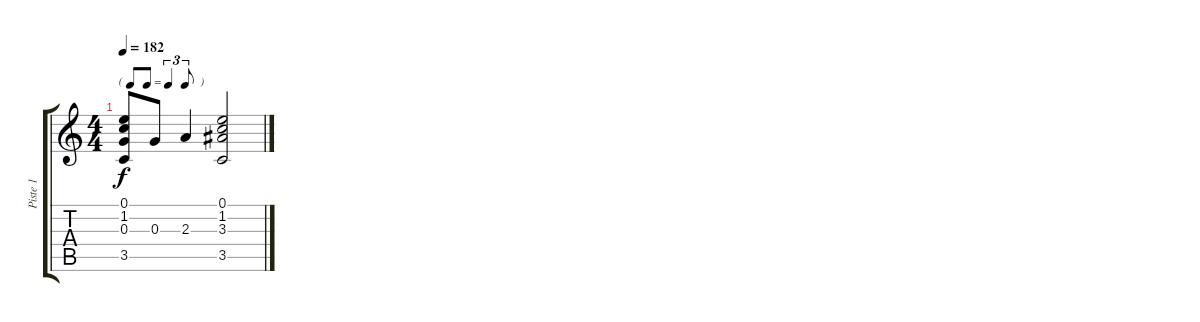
\track ("Piste 1" "Piste 1") {instrument acousticguitarsteel}
\staff {score tabs}
\tuning (E4 B3 G3 D3 A2 E2) {hide}
\ts (4 4)
\tf triplet8th
\tempo 182
\clef g2
\ks c
(0.1 1.2 0.3 3.5).8{dy f} 0.3.8 2.3.4 (0.1 1.2 3.3 3.5).2
